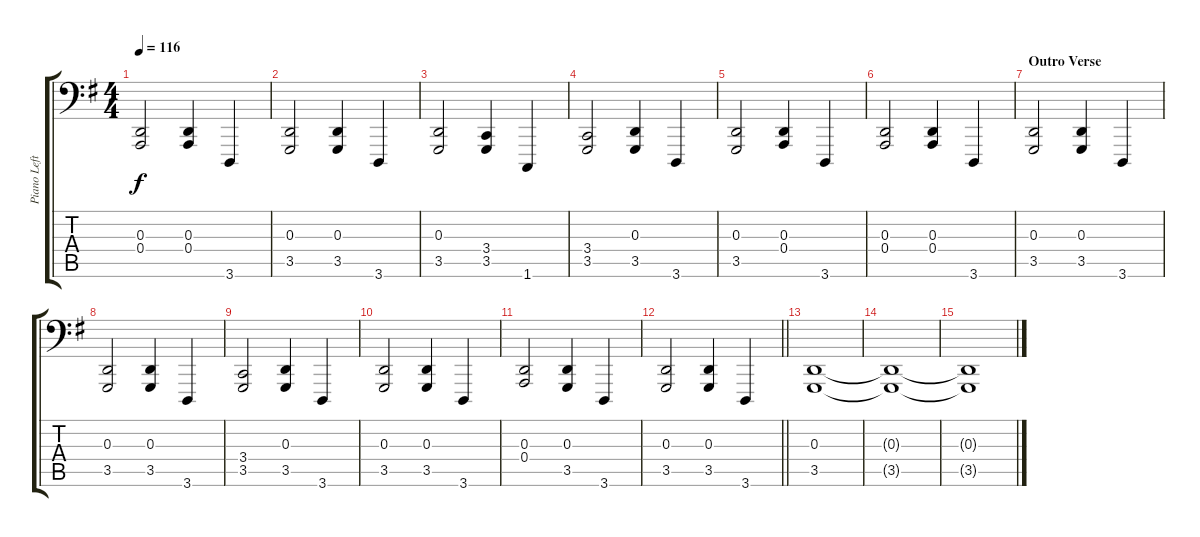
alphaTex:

\track ("Piano Left-Handed" "Piano Left") {instrument acousticgrandpiano}
\staff {score tabs}
\tuning (C3 G2 D2 A1 E1 B0) {hide}
\ts (4 4)
\tempo 116
\clef f4
\ks g
(0.3 0.4).2{dy f} (0.3 0.4).4 3.6.4 |
(0.3 3.5).2 (0.3 3.5).4 3.6.4 |
(0.3 3.5).2 (3.4 3.5).4 1.6.4 |
(3.4 3.5).2 (0.3 3.5).4 3.6.4 |
(0.3 3.5).2 (0.3 0.4).4 3.6.4 |
(0.3 0.4).2 (0.3 0.4).4 3.6.4 |
\section ("" "Outro Verse")
(0.3 3.5).2 (0.3 3.5).4 3.6.4 |
(0.3 3.5).2 (0.3 3.5).4 3.6.4 |
(3.4 3.5).2 (0.3 3.5).4 3.6.4 |
(0.3 3.5).2 (0.3 3.5).4 3.6.4 |
(0.3 0.4).2 (0.3 3.5).4 3.6.4 |
\barLineRight lightlight
(0.3 3.5).2 (0.3 3.5).4 3.6.4 |
(0.3 3.5).1 |
(0.3{t} 3.5{t}).1 |
(0.3{t} 3.5{t}).1
